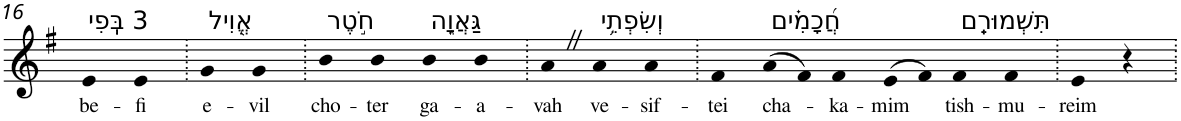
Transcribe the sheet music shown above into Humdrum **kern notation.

**kern	**text
*part1	*part1
*staff1	*staff1
*I"Piano	*
*I'Pno	*
!!LO:PB:g=z
*clefG2	*
*k[f#]	*
*G:	*
=16	=16
!LO:TX:a:t=3 בְּֽפִי	!
!	!LO:LY:b
4e	be-
!	!LO:LY:b
4e	-fi
=17.	=17.
!LO:TX:a:t=אֱ֭וִיל	!
!	!LO:LY:b
4g	e-
!	!LO:LY:b
4g	-vil
=18.	=18.
!LO:TX:a:t=חֹ֣טֶר	!
!	!LO:LY:b
4b	cho-
!	!LO:LY:b
4b	-ter
!LO:TX:a:t=גַּאֲוָ֑ה	!
!	!LO:LY:b
4b	ga-
!	!LO:LY:b
4b	-a-
=19.	=19.
!	!LO:LY:b
4aZ	-vah
!LO:TX:a:t=וְשִׂפְתֵ֥י	!
!	!LO:LY:b
4a	ve-
!	!LO:LY:b
4a	-sif-
=20.	=20.
!	!LO:LY:b
4f#	-tei
!LO:TX:a:t=חֲ֝כָמִ֗ים	!
!	!LO:LY:b
(>8a	cha-
8f#)	.
!	!LO:LY:b
4f#	-ka-
!	!LO:LY:b
(>8e	-mim
8f#)	.
!LO:TX:a:t=תִּשְׁמוּרֵֽם	!
!	!LO:LY:b
4f#	tish-
!	!LO:LY:b
4f#	-mu-
=21.	=21.
!	!LO:LY:b
4e	-reim
4r	.
=.	=.
*-	*-
